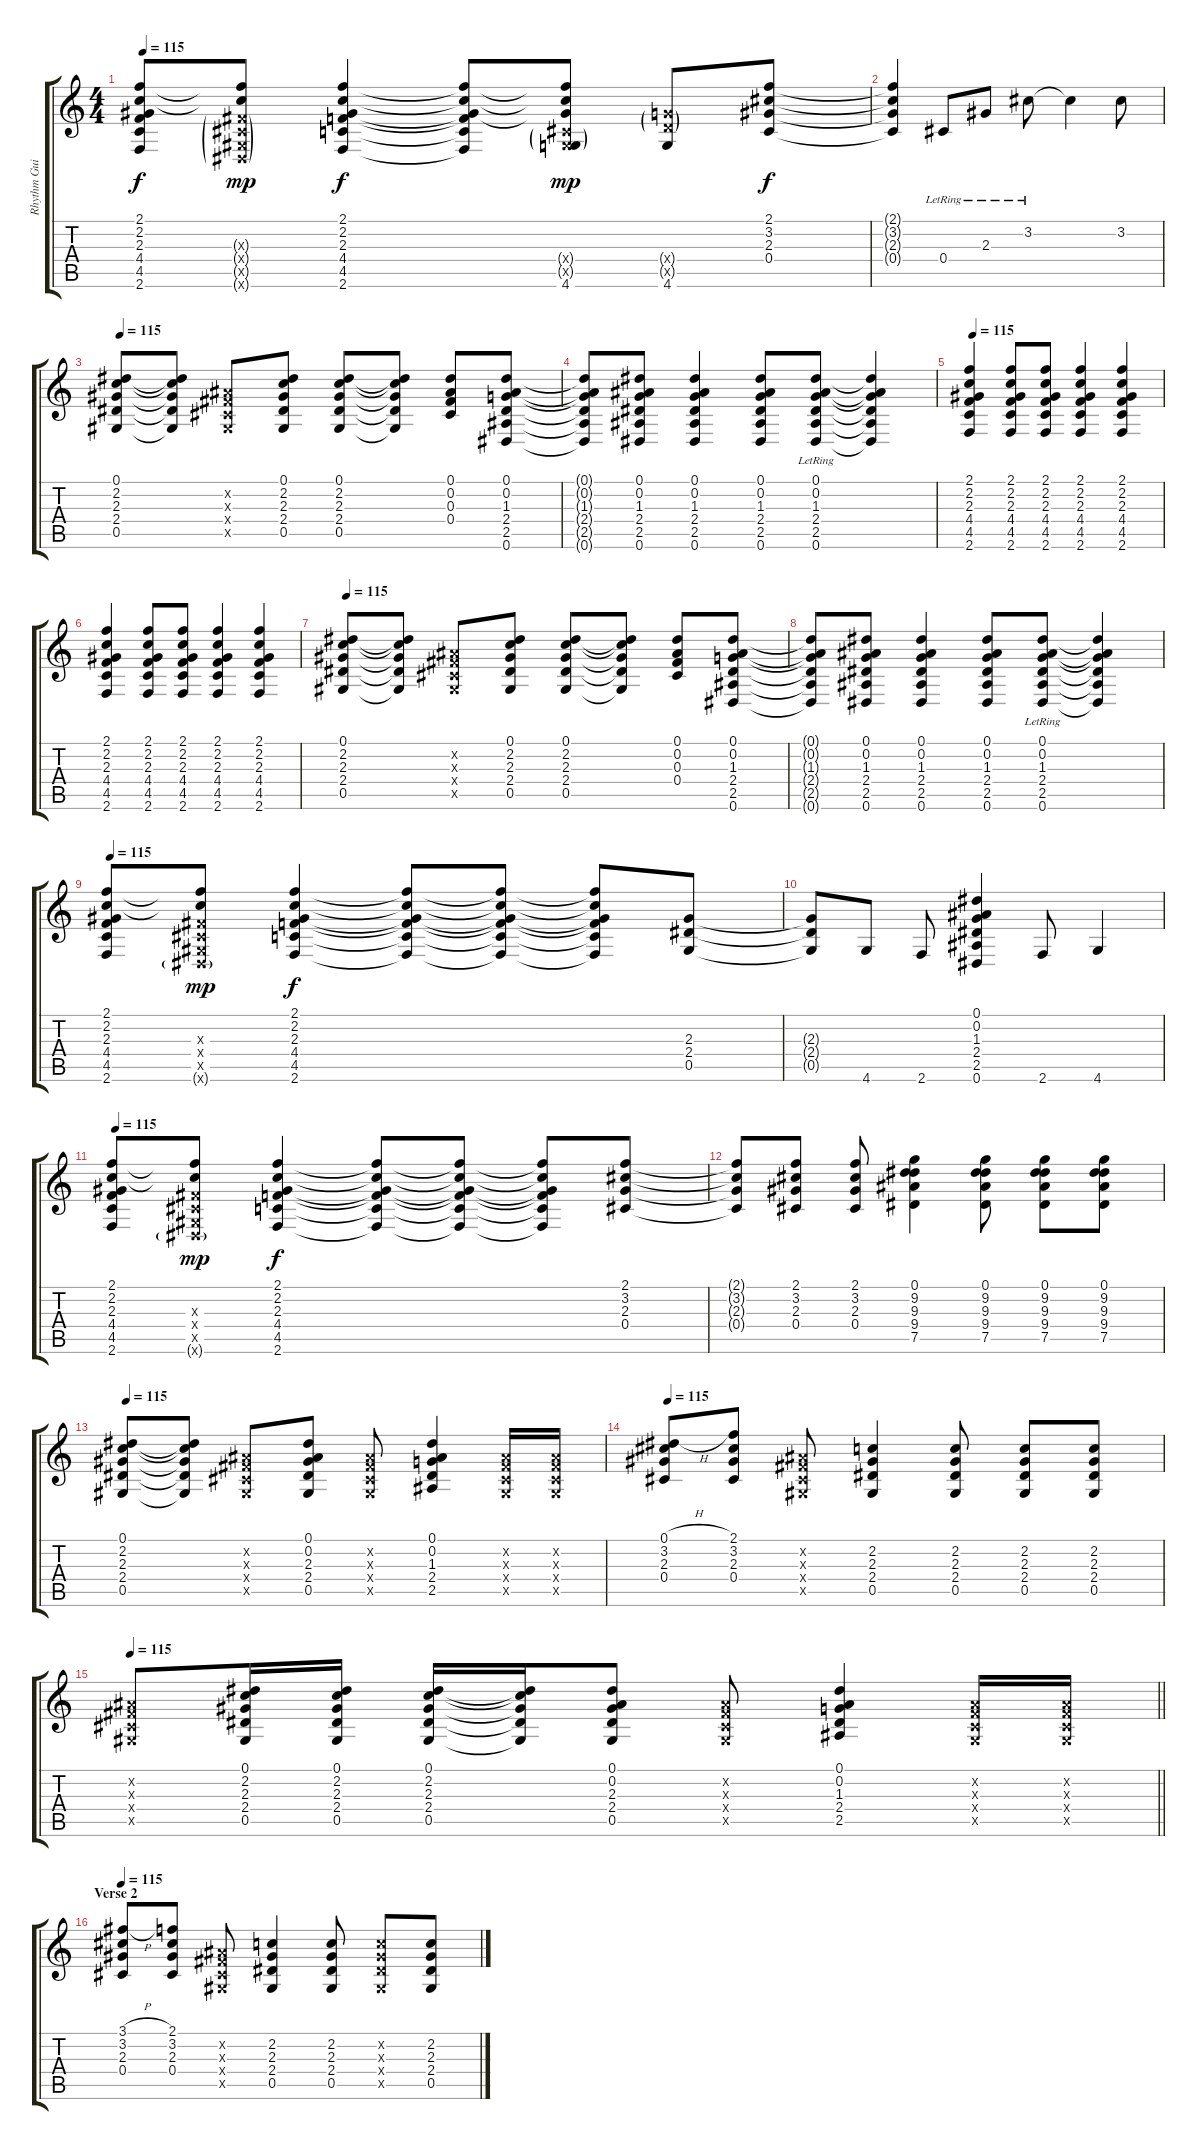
\track ("Rhythm Guitar " "Rhythm Gui") {instrument acousticguitarsteel}
\staff {score tabs}
\tuning (Eb4 Bb3 Gb3 Db3 Ab2 Eb2) {hide}
\ts (4 4)
\tempo 115
\clef g2
\ks c
(2.1 2.2 2.3 4.4 4.5 2.6).8{dy f} (2.1{t} 2.2{t} 0.3{g x} 0.4{g x} 0.5{g x} 0.6{g x}).8{dy mp} (2.1 2.2 2.3 4.4 4.5 2.6).4{dy f} (2.1{t} 2.2{t} 2.3{t} 4.4{t} 4.5{t} 2.6{t}).8 (2.1{t} 2.2{t} 2.3{t} 0.4{g x} 0.5{g x} 4.6).8{dy mp} (6.4{g x} 6.5{g x} 4.6).8 (2.1 3.2 2.3 0.4).8{dy f} |
(2.1{t} 3.2{t} 2.3{t} 0.4{t}).4 0.4{lr}.8 2.3{lr}.8 3.2{lr}.8 3.2{t}.4 3.2.8 |
\tempo 115
(0.1 2.2 2.3 2.4 0.5).8 (0.1{t} 2.2{t} 2.3{t} 2.4{t} 0.5{t}).8 (0.2{x} 0.3{x} 0.4{x} 0.5{x}).8 (0.1 2.2 2.3 2.4 0.5).8 (0.1 2.2 2.3 2.4 0.5).8 (0.1{t} 2.2{t} 2.3{t} 2.4{t} 0.5{t}).8 (0.1 0.2 0.3 0.4).8 (0.1 0.2 1.3 2.4 2.5 0.6).8 |
(0.1{t} 0.2{t} 1.3{t} 2.4{t} 2.5{t} 0.6{t}).8 (0.1 0.2 1.3 2.4 2.5 0.6).8 (0.1 0.2 1.3 2.4 2.5 0.6).4 (0.1 0.2 1.3 2.4 2.5 0.6).8 (0.1 0.2{lr} 1.3 2.4 2.5 0.6).8 (0.1{t} 0.2{t} 1.3{t} 2.4{t} 2.5{t} 0.6{t}).4 |
\tempo 115
(2.1 2.2 2.3 4.4 4.5 2.6).4 (2.1 2.2 2.3 4.4 4.5 2.6).8 (2.1 2.2 2.3 4.4 4.5 2.6).8 (2.1 2.2 2.3 4.4 4.5 2.6).4 (2.1 2.2 2.3 4.4 4.5 2.6).4 |
(2.1 2.2 2.3 4.4 4.5 2.6).4 (2.1 2.2 2.3 4.4 4.5 2.6).8 (2.1 2.2 2.3 4.4 4.5 2.6).8 (2.1 2.2 2.3 4.4 4.5 2.6).4 (2.1 2.2 2.3 4.4 4.5 2.6).4 |
\tempo 115
(0.1 2.2 2.3 2.4 0.5).8 (0.1{t} 2.2{t} 2.3{t} 2.4{t} 0.5{t}).8 (0.2{x} 0.3{x} 0.4{x} 0.5{x}).8 (0.1 2.2 2.3 2.4 0.5).8 (0.1 2.2 2.3 2.4 0.5).8 (0.1{t} 2.2{t} 2.3{t} 2.4{t} 0.5{t}).8 (0.1 0.2 0.3 0.4).8 (0.1 0.2 1.3 2.4 2.5 0.6).8 |
(0.1{t} 0.2{t} 1.3{t} 2.4{t} 2.5{t} 0.6{t}).8 (0.1 0.2 1.3 2.4 2.5 0.6).8 (0.1 0.2 1.3 2.4 2.5 0.6).4 (0.1 0.2 1.3 2.4 2.5 0.6).8 (0.1 0.2{lr} 1.3 2.4 2.5 0.6).8 (0.1{t} 0.2{t} 1.3{t} 2.4{t} 2.5{t} 0.6{t}).4 |
\tempo 115
(2.1 2.2 2.3 4.4 4.5 2.6).8 (2.1{t} 2.2{t} 0.3{x} 0.4{x} 0.5{x} 0.6{g x}).8{dy mp} (2.1 2.2 2.3 4.4 4.5 2.6).4{dy f} (2.1{t} 2.2{t} 2.3{t} 4.4{t} 4.5{t} 2.6{t}).8 (2.1{t} 2.2{t} 2.3{t} 4.4{t} 4.5{t} 2.6{t}).8 (2.1{t} 2.2{t} 2.3{t} 4.4{t} 4.5{t} 2.6{t}).8 (2.3 2.4 0.5).8 |
(2.3{t} 2.4{t} 0.5{t}).8 4.6.8 2.6.8 (0.1 0.2 1.3 2.4 2.5 0.6).4 2.6.8 4.6.4 |
\tempo 115
(2.1 2.2 2.3 4.4 4.5 2.6).8 (2.1{t} 2.2{t} 0.3{x} 0.4{x} 0.5{x} 0.6{g x}).8{dy mp} (2.1 2.2 2.3 4.4 4.5 2.6).4{dy f} (2.1{t} 2.2{t} 2.3{t} 4.4{t} 4.5{t} 2.6{t}).8 (2.1{t} 2.2{t} 2.3{t} 4.4{t} 4.5{t} 2.6{t}).8 (2.1{t} 2.2{t} 2.3{t} 4.4{t} 4.5{t} 2.6{t}).8 (2.1 3.2 2.3 0.4).8 |
(2.1{t} 3.2{t} 2.3{t} 0.4{t}).8 (2.1 3.2 2.3 0.4).8 (2.1 3.2 2.3 0.4).8 (0.1 9.2 9.3 9.4 7.5).4 (0.1 9.2 9.3 9.4 7.5).8 (0.1 9.2 9.3 9.4 7.5).8 (0.1 9.2 9.3 9.4 7.5).8 |
\tempo 115
(0.1 2.2 2.3 2.4 0.5).8 (0.1{t} 2.2{t} 2.3{t} 2.4{t} 0.5{t}).8 (0.2{x} 0.3{x} 0.4{x} 0.5{x}).8 (0.1 0.2 2.3 2.4 0.5).8 (0.2{x} 0.3{x} 0.4{x} 0.5{x}).8 (0.1 0.2 1.3 2.4 2.5).4 (0.2{x} 0.3{x} 0.4{x} 0.5{x}).16 (0.2{x} 0.3{x} 0.4{x} 0.5{x}).16 |
\tempo 115
(0.1{h} 3.2 2.3 0.4).8 (2.1 3.2 2.3 0.4).8 (0.2{x} 0.3{x} 0.4{x} 0.5{x}).8 (2.2 2.3 2.4 0.5).4 (2.2 2.3 2.4 0.5).8 (2.2 2.3 2.4 0.5).8 (2.2 2.3 2.4 0.5).8 |
\tempo 115
\barLineRight lightlight
(0.2{x} 0.3{x} 0.4{x} 0.5{x}).8 (0.1 2.2 2.3 2.4 0.5).16 (0.1 2.2 2.3 2.4 0.5).16 (0.1 2.2 2.3 2.4 0.5).16 (0.1{t} 2.2{t} 2.3{t} 2.4{t} 0.5{t}).16 (0.1 0.2 2.3 2.4 0.5).8 (0.2{x} 0.3{x} 0.4{x} 0.5{x}).8 (0.1 0.2 1.3 2.4 2.5).4 (0.2{x} 0.3{x} 0.4{x} 0.5{x}).16 (0.2{x} 0.3{x} 0.4{x} 0.5{x}).16 |
\section ("" "Verse 2")
\tempo 115
(3.1{h} 3.2 2.3 0.4).8 (2.1 3.2 2.3 0.4).8 (0.2{x} 0.3{x} 0.4{x} 0.5{x}).8 (2.2 2.3 2.4 0.5).4 (2.2 2.3 2.4 0.5).8 (2.2{x} 2.3{x} 2.4{x} 0.5{x}).8 (2.2 2.3 2.4 0.5).8
